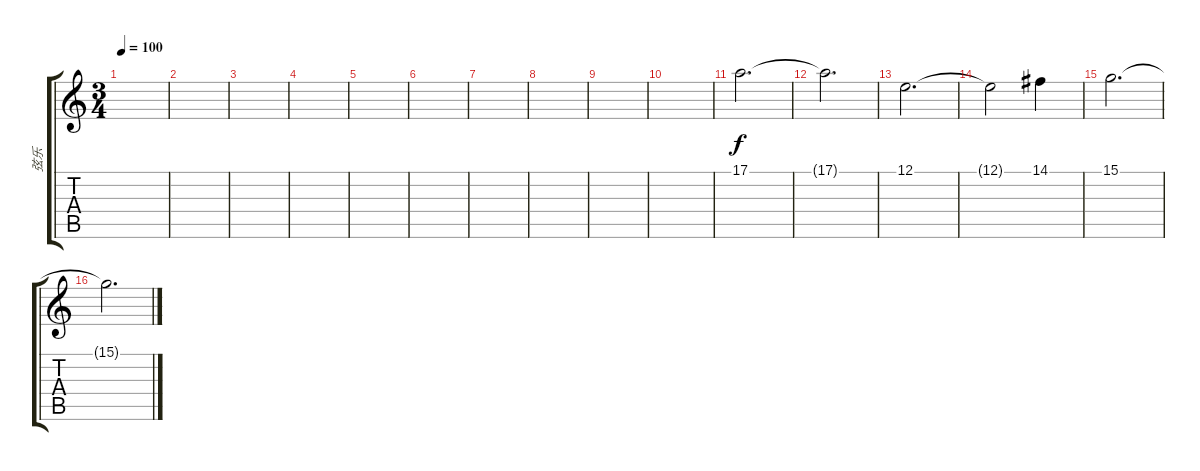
\track ("弦乐" "弦乐") {instrument stringensemble2}
\staff {score tabs}
\tuning (E4 B3 G3 D3 A2 E2) {hide}
\ts (3 4)
\tempo 100
\clef g2
\ks c
|
|
|
|
|
|
|
|
|
|
17.1.2{d volume 6} |
17.1{t}.2{d} |
12.1.2{d} |
12.1{t}.2 14.1.4 |
15.1.2{d} |
15.1{t}.2{d}
